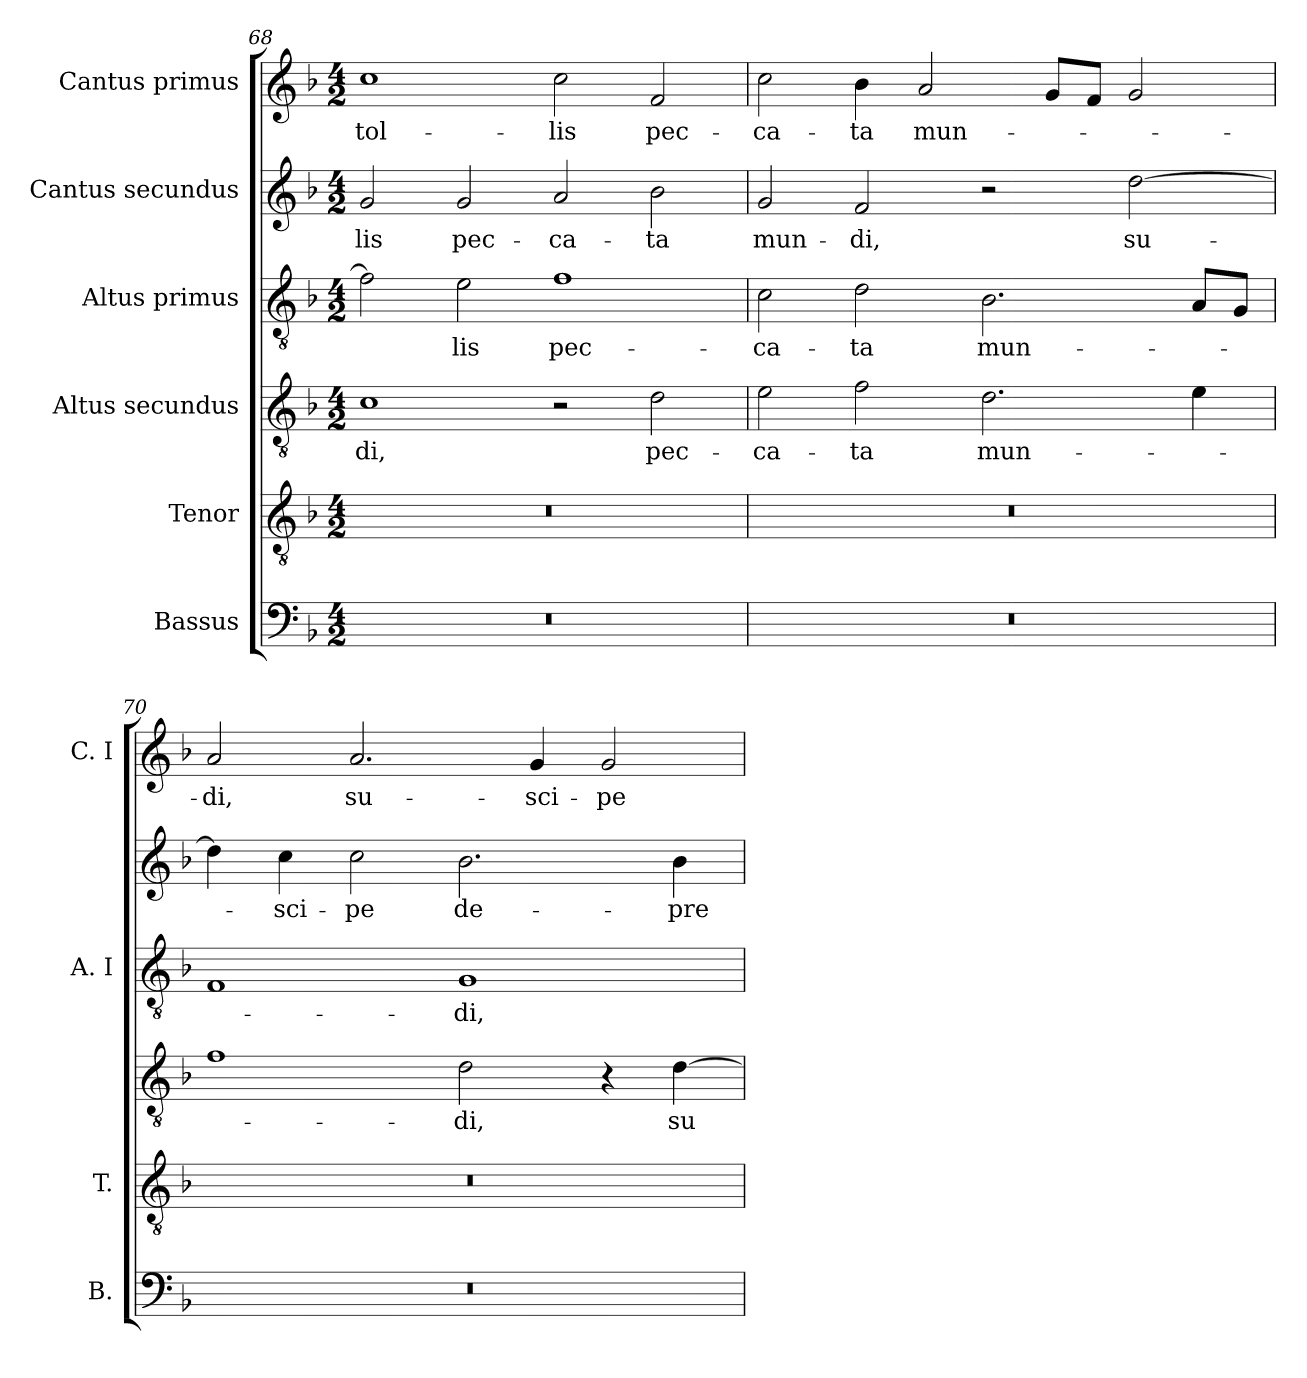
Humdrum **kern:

**kern	**kern	**kern	**text	**kern	**text	**kern	**text	**kern	**text
*part6	*part5	*part4	*part4	*part3	*part3	*part2	*part2	*part1	*part1
*staff6	*staff5	*staff4	*staff4	*staff3	*staff3	*staff2	*staff2	*staff1	*staff1
*I"Bassus	*I"Tenor	*I"Altus secundus	*	*I"Altus primus	*	*I"Cantus secundus	*	*I"Cantus primus	*
*I'B.	*I'T.	*	*	*I'A. I	*	*	*	*I'C. I	*
*clefF4	*clefGv2	*clefGv2	*	*clefGv2	*	*clefG2	*	*clefG2	*
*	*ITrd7c12	*ITrd7c12	*	*ITrd7c12	*	*	*	*	*
*k[b-]	*k[b-]	*k[b-]	*	*k[b-]	*	*k[b-]	*	*k[b-]	*
*d:	*d:	*d:	*	*d:	*	*d:	*	*d:	*
*M4/2	*M4/2	*M4/2	*	*M4/2	*	*M4/2	*	*M4/2	*
=68	=68	=68	=68	=68	=68	=68	=68	=68	=68
!LO:N:vis=1	!LO:N:vis=1	!	!	!	!	!	!	!	!
!	!	!	!LO:LY:b:color=#000000	!	!	!	!	!	!
!	!	!	!	!	!	!	!LO:LY:b:color=#000000	!	!
!	!	!	!	!	!	!	!	!	!LO:LY:b:color=#000000
0r	0r	1Ci	-di,	2Fi\]	.	2gi/	-lis	1cci	tol-
!	!	!	!	!	!LO:LY:b:color=#000000	!	!	!	!
!	!	!	!	!	!	!	!LO:LY:b:color=#000000	!	!
.	.	.	.	2Ei\	-lis	2gi/	pec-	.	.
!	!	!	!	!	!LO:LY:b:color=#000000	!	!	!	!
!	!	!	!	!	!	!	!LO:LY:b:color=#000000	!	!
!	!	!	!	!	!	!	!	!	!LO:LY:b:color=#000000
.	.	2r	.	1Fi	pec-	2ai/	-ca-	2cci\	-lis
!	!	!	!LO:LY:b:color=#000000	!	!	!	!	!	!
!	!	!	!	!	!	!	!LO:LY:b:color=#000000	!	!
!	!	!	!	!	!	!	!	!	!LO:LY:b:color=#000000
.	.	2Di\	pec-	.	.	2b-i\	-ta	2fi/	pec-
=69	=69	=69	=69	=69	=69	=69	=69	=69	=69
!LO:N:vis=1	!LO:N:vis=1	!	!	!	!	!	!	!	!
!	!	!	!LO:LY:b:color=#000000	!	!	!	!	!	!
!	!	!	!	!	!LO:LY:b:color=#000000	!	!	!	!
!	!	!	!	!	!	!	!LO:LY:b:color=#000000	!	!
!	!	!	!	!	!	!	!	!	!LO:LY:b:color=#000000
0r	0r	2Ei\	-ca-	2Ci\	-ca-	2gi/	mun-	2cci\	-ca-
!	!	!	!LO:LY:b:color=#000000	!	!	!	!	!	!
!	!	!	!	!	!LO:LY:b:color=#000000	!	!	!	!
!	!	!	!	!	!	!	!LO:LY:b:color=#000000	!	!
!	!	!	!	!	!	!	!	!	!LO:LY:b:color=#000000
.	.	2Fi\	-ta	2Di\	-ta	2fi/	-di,	4b-i\	-ta
!	!	!	!	!	!	!	!	!	!LO:LY:b:color=#000000
.	.	.	.	.	.	.	.	2ai/	mun-
!	!	!	!LO:LY:b:color=#000000	!	!	!	!	!	!
!	!	!	!	!	!LO:LY:b:color=#000000	!	!	!	!
.	.	2.Di\	mun-	2.BB-i\	mun-	2r	.	.	.
.	.	.	.	.	.	.	.	8gi/L	.
.	.	.	.	.	.	.	.	8fi/J	.
!	!	!	!	!	!	!	!LO:LY:b:color=#000000	!	!
.	.	.	.	.	.	[2ddi\	su-	2gi/	.
.	.	4Ei\	.	8AAi/L	.	.	.	.	.
.	.	.	.	8GGi/J	.	.	.	.	.
=70	=70	=70	=70	=70	=70	=70	=70	=70	=70
!LO:N:vis=1	!LO:N:vis=1	!	!	!	!	!	!	!	!
!	!	!	!	!	!	!	!	!	!LO:LY:b:color=#000000
0r	0r	1Fi	.	1FFi	.	4ddi\]	.	2ai/	-di,
!	!	!	!	!	!	!	!LO:LY:b:color=#000000	!	!
.	.	.	.	.	.	4cci\	-sci-	.	.
!	!	!	!	!	!	!	!LO:LY:b:color=#000000	!	!
!	!	!	!	!	!	!	!	!	!LO:LY:b:color=#000000
.	.	.	.	.	.	2cci\	-pe	2.ai/	su-
!	!	!	!LO:LY:b:color=#000000	!	!	!	!	!	!
!	!	!	!	!	!LO:LY:b:color=#000000	!	!	!	!
!	!	!	!	!	!	!	!LO:LY:b:color=#000000	!	!
.	.	2Di\	-di,	1GGi	-di,	2.b-i\	de-	.	.
!	!	!	!	!	!	!	!	!	!LO:LY:b:color=#000000
.	.	.	.	.	.	.	.	4gi/	-sci-
!	!	!	!	!	!	!	!	!	!LO:LY:b:color=#000000
.	.	4r	.	.	.	.	.	2gi/	-pe
!	!	!	!LO:LY:b:color=#000000	!	!	!	!	!	!
!	!	!	!	!	!	!	!LO:LY:b:color=#000000	!	!
.	.	[4Di\	su-	.	.	4b-i\	-pre-	.	.
=	=	=	=	=	=	=	=	=	=
*-	*-	*-	*-	*-	*-	*-	*-	*-	*-
